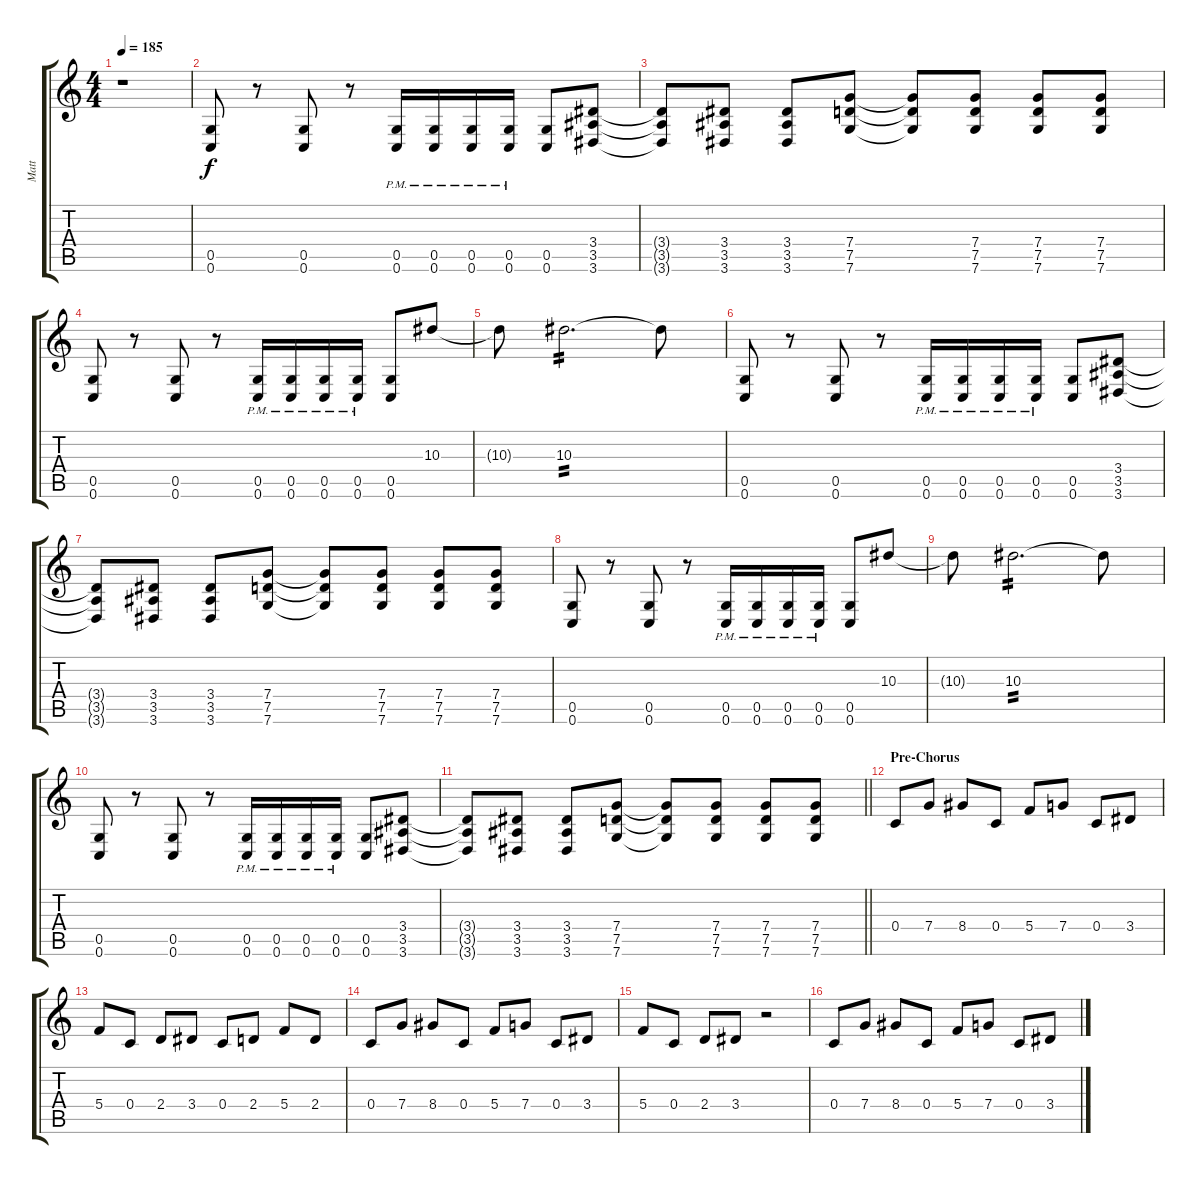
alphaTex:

\track ("Matt" "Matt") {solo instrument distortionguitar}
\staff {score tabs}
\tuning (D4 A3 F3 C3 G2 C2) {hide}
\ts (4 4)
\tempo 185
\clef g2
\ks c
r.1{dy f} |
(0.5 0.6).8 r.8 (0.5 0.6).8 r.8 (0.5{pm} 0.6{pm}).16 (0.5{pm} 0.6{pm}).16 (0.5{pm} 0.6{pm}).16 (0.5{pm} 0.6{pm}).16 (0.5 0.6).8 (3.4 3.5 3.6).8 |
(3.4{t} 3.5{t} 3.6{t}).8 (3.4 3.5 3.6).8 (3.4 3.5 3.6).8 (7.4 7.5 7.6).8 (7.4{t} 7.5{t} 7.6{t}).8 (7.4 7.5 7.6).8 (7.4 7.5 7.6).8 (7.4 7.5 7.6).8 |
(0.5 0.6).8 r.8 (0.5 0.6).8 r.8 (0.5{pm} 0.6{pm}).16 (0.5{pm} 0.6{pm}).16 (0.5{pm} 0.6{pm}).16 (0.5{pm} 0.6{pm}).16 (0.5 0.6).8 10.3.8 |
10.3{t}.8 10.3.2{d tp 2} 10.3{t}.8 |
(0.5 0.6).8 r.8 (0.5 0.6).8 r.8 (0.5{pm} 0.6{pm}).16 (0.5{pm} 0.6{pm}).16 (0.5{pm} 0.6{pm}).16 (0.5{pm} 0.6{pm}).16 (0.5 0.6).8 (3.4 3.5 3.6).8 |
(3.4{t} 3.5{t} 3.6{t}).8 (3.4 3.5 3.6).8 (3.4 3.5 3.6).8 (7.4 7.5 7.6).8 (7.4{t} 7.5{t} 7.6{t}).8 (7.4 7.5 7.6).8 (7.4 7.5 7.6).8 (7.4 7.5 7.6).8 |
(0.5 0.6).8 r.8 (0.5 0.6).8 r.8 (0.5{pm} 0.6{pm}).16 (0.5{pm} 0.6{pm}).16 (0.5{pm} 0.6{pm}).16 (0.5{pm} 0.6{pm}).16 (0.5 0.6).8 10.3.8 |
10.3{t}.8 10.3.2{d tp 2} 10.3{t}.8 |
(0.5 0.6).8 r.8 (0.5 0.6).8 r.8 (0.5{pm} 0.6{pm}).16 (0.5{pm} 0.6{pm}).16 (0.5{pm} 0.6{pm}).16 (0.5{pm} 0.6{pm}).16 (0.5 0.6).8 (3.4 3.5 3.6).8 |
\barLineRight lightlight
(3.4{t} 3.5{t} 3.6{t}).8 (3.4 3.5 3.6).8 (3.4 3.5 3.6).8 (7.4 7.5 7.6).8 (7.4{t} 7.5{t} 7.6{t}).8 (7.4 7.5 7.6).8 (7.4 7.5 7.6).8 (7.4 7.5 7.6).8 |
\section ("" "Pre-Chorus")
0.4.8 7.4.8 8.4.8 0.4.8 5.4.8 7.4.8 0.4.8 3.4.8 |
5.4.8 0.4.8 2.4.8 3.4.8 0.4.8 2.4.8 5.4.8 2.4.8 |
0.4.8 7.4.8 8.4.8 0.4.8 5.4.8 7.4.8 0.4.8 3.4.8 |
5.4.8 0.4.8 2.4.8 3.4.8 r.2 |
0.4.8 7.4.8 8.4.8 0.4.8 5.4.8 7.4.8 0.4.8 3.4.8
